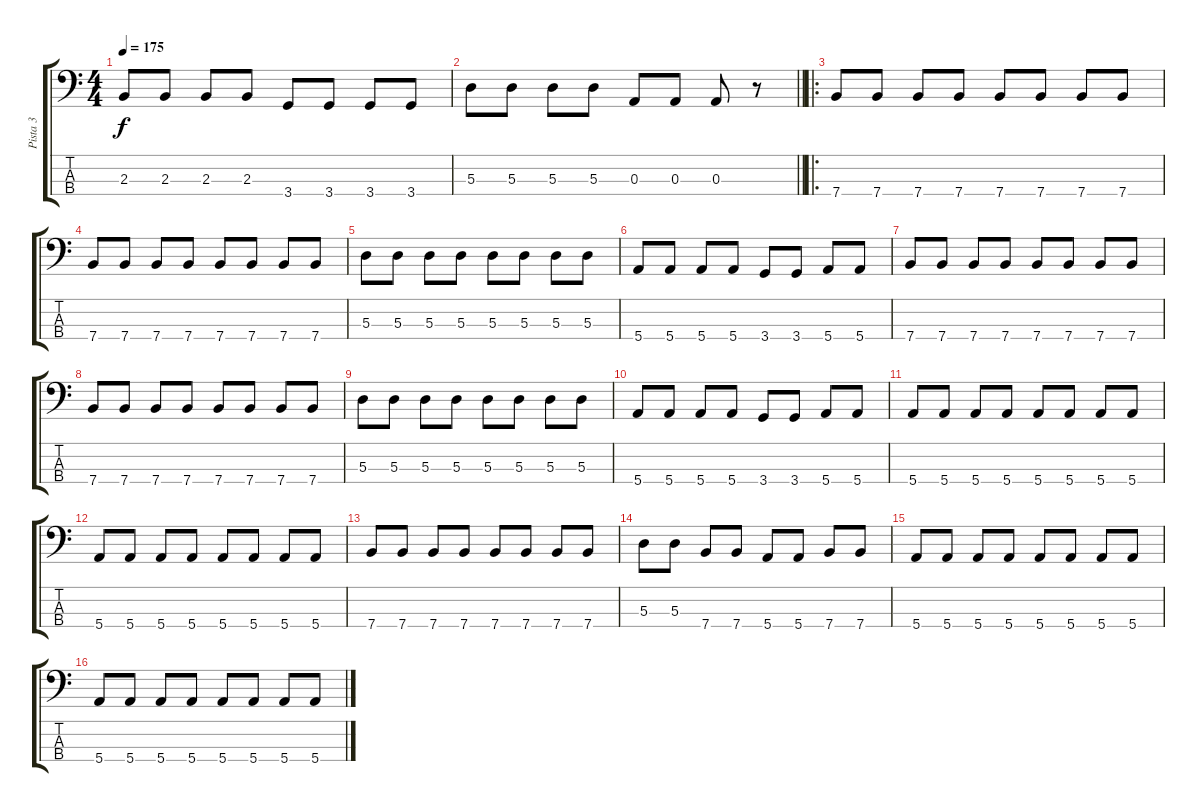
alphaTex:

\track ("Pista 3" "Pista 3") {instrument electricbassfinger}
\staff {score tabs}
\tuning (G2 D2 A1 E1) {hide}
\ts (4 4)
\tempo 175
\clef f4
\ks c
2.3.8{dy f} 2.3.8 2.3.8 2.3.8 3.4.8 3.4.8 3.4.8 3.4.8 |
\barLineRight lightlight
5.3.8 5.3.8 5.3.8 5.3.8 0.3.8 0.3.8 0.3.8 r.8 |
\ro
7.4.8 7.4.8 7.4.8 7.4.8 7.4.8 7.4.8 7.4.8 7.4.8 |
7.4.8 7.4.8 7.4.8 7.4.8 7.4.8 7.4.8 7.4.8 7.4.8 |
5.3.8 5.3.8 5.3.8 5.3.8 5.3.8 5.3.8 5.3.8 5.3.8 |
5.4.8 5.4.8 5.4.8 5.4.8 3.4.8 3.4.8 5.4.8 5.4.8 |
7.4.8 7.4.8 7.4.8 7.4.8 7.4.8 7.4.8 7.4.8 7.4.8 |
7.4.8 7.4.8 7.4.8 7.4.8 7.4.8 7.4.8 7.4.8 7.4.8 |
5.3.8 5.3.8 5.3.8 5.3.8 5.3.8 5.3.8 5.3.8 5.3.8 |
5.4.8 5.4.8 5.4.8 5.4.8 3.4.8 3.4.8 5.4.8 5.4.8 |
5.4.8 5.4.8 5.4.8 5.4.8 5.4.8 5.4.8 5.4.8 5.4.8 |
5.4.8 5.4.8 5.4.8 5.4.8 5.4.8 5.4.8 5.4.8 5.4.8 |
7.4.8 7.4.8 7.4.8 7.4.8 7.4.8 7.4.8 7.4.8 7.4.8 |
5.3.8 5.3.8 7.4.8 7.4.8 5.4.8 5.4.8 7.4.8 7.4.8 |
5.4.8 5.4.8 5.4.8 5.4.8 5.4.8 5.4.8 5.4.8 5.4.8 |
5.4.8 5.4.8 5.4.8 5.4.8 5.4.8 5.4.8 5.4.8 5.4.8
